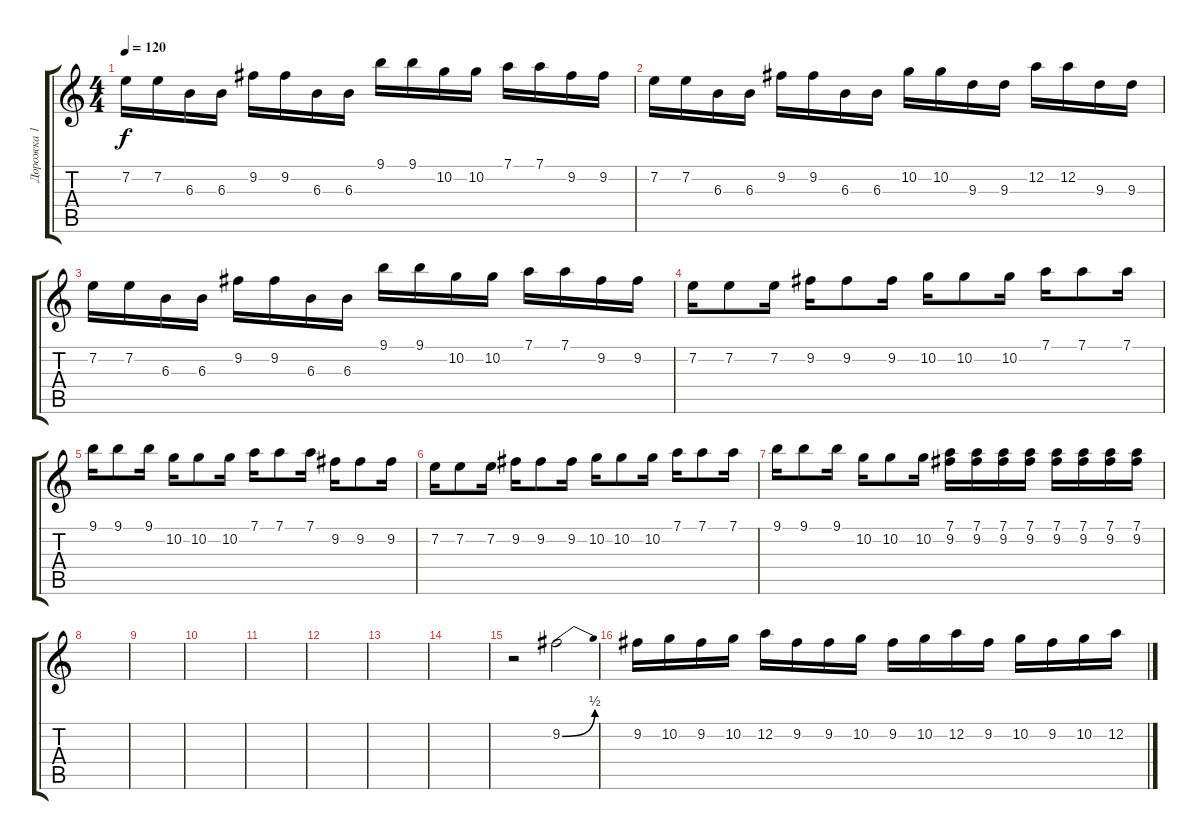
\track ("Дорожка 1" "Дорожка 1") {instrument distortionguitar}
\staff {score tabs}
\tuning (D4 A3 F3 C3 G2 C2) {hide}
\ts (4 4)
\tempo 120
\clef g2
\ks c
7.2.16{dy f} 7.2.16 6.3.16 6.3.16 9.2.16 9.2.16 6.3.16 6.3.16 9.1.16 9.1.16 10.2.16 10.2.16 7.1.16 7.1.16 9.2.16 9.2.16 |
7.2.16 7.2.16 6.3.16 6.3.16 9.2.16 9.2.16 6.3.16 6.3.16 10.2.16 10.2.16 9.3.16 9.3.16 12.2.16 12.2.16 9.3.16 9.3.16 |
7.2.16 7.2.16 6.3.16 6.3.16 9.2.16 9.2.16 6.3.16 6.3.16 9.1.16 9.1.16 10.2.16 10.2.16 7.1.16 7.1.16 9.2.16 9.2.16 |
7.2.16 7.2.8 7.2.16 9.2.16 9.2.8 9.2.16 10.2.16 10.2.8 10.2.16 7.1.16 7.1.8 7.1.16 |
9.1.16 9.1.8 9.1.16 10.2.16 10.2.8 10.2.16 7.1.16 7.1.8 7.1.16 9.2.16 9.2.8 9.2.16 |
7.2.16 7.2.8 7.2.16 9.2.16 9.2.8 9.2.16 10.2.16 10.2.8 10.2.16 7.1.16 7.1.8 7.1.16 |
9.1.16 9.1.8 9.1.16 10.2.16 10.2.8 10.2.16 (7.1 9.2).16 (7.1 9.2).16 (7.1 9.2).16 (7.1 9.2).16 (7.1 9.2).16 (7.1 9.2).16 (7.1 9.2).16 (7.1 9.2).16 |
|
|
|
|
|
|
|
r.2 9.2{be (bend 0 0 60 2)}.2 |
9.2.16 10.2.16 9.2.16 10.2.16 12.2.16 9.2.16 9.2.16 10.2.16 9.2.16 10.2.16 12.2.16 9.2.16 10.2.16 9.2.16 10.2.16 12.2.16
